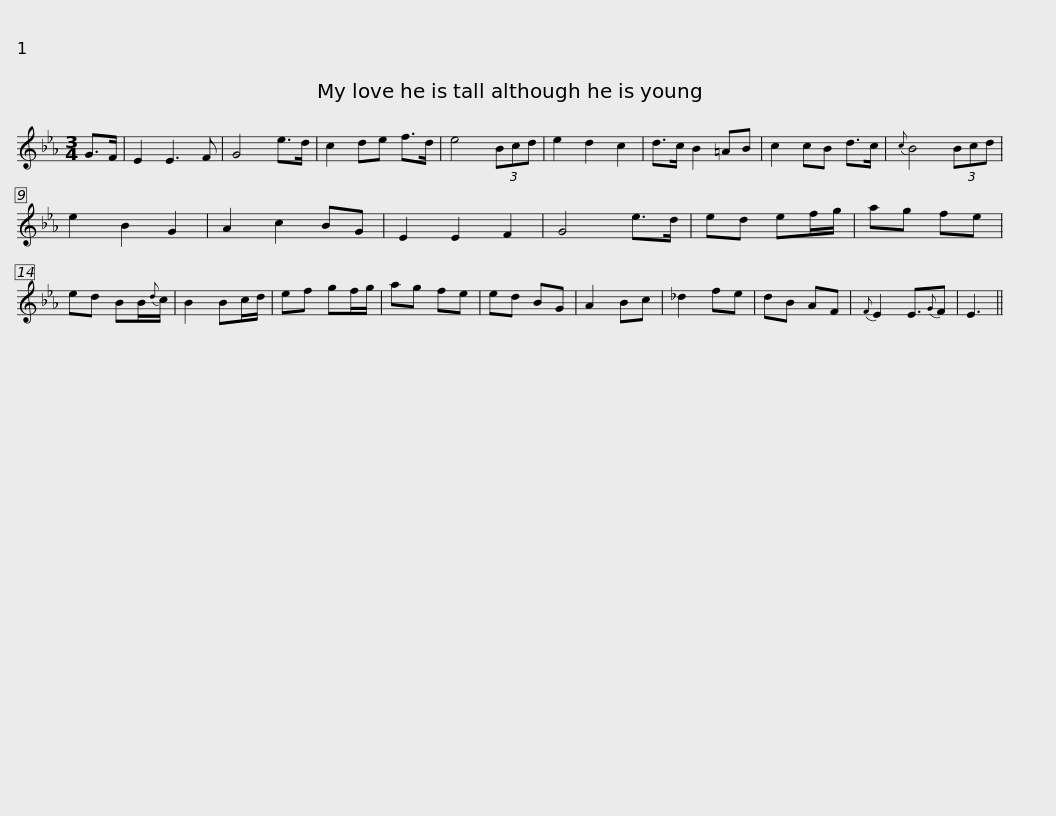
X:1
L:1/8
M:3/4
I:linebreak $
K:Eb
V:1 treble
V:1
 G>F | E2 E3 F | G4 e>d | c2 de f>d | e4 (3Bcd | %5
 e2 d2 c2 | d>c B2 =AB | c2 cB d>c |{c} B4 (3Bcd | e2 B2 G2 |$ %10
 A2 c2 BG | E2 E2 F2 | G4 e>d | ed ef/g/ | ag fe | %15
 ed BB/{d}c/ | B2 Bc/d/ | ef gf/g/ | ag fe | ed BG |$ %20
 A2 Bc | _d2 fe | dB AF |{F} E2 E3/2{G}F | E3 || %25
